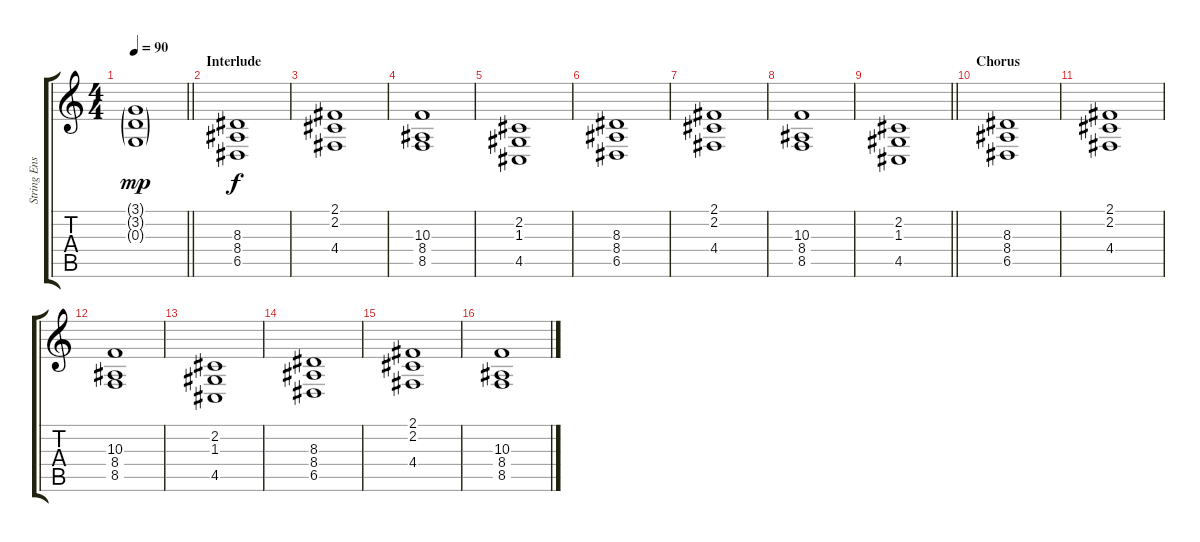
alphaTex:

\track ("String Ensemble" "String Ens") {instrument stringensemble1}
\staff {score tabs}
\tuning (E4 B3 G3 D3 A2 E2) {hide}
\ts (4 4)
\tempo 90
\clef g2
\barLineRight lightlight
\ks c
(3.1{g} 3.2{g} 0.3{g}).1{dy mp} |
\section ("" "Interlude")
(8.3 8.4 6.5).1{dy f} |
(2.1 2.2 4.4).1 |
(10.3 8.4 8.5).1 |
(2.2 1.3 4.5).1 |
(8.3 8.4 6.5).1 |
(2.1 2.2 4.4).1 |
(10.3 8.4 8.5).1 |
\barLineRight lightlight
(2.2 1.3 4.5).1 |
\section ("" "Chorus ")
(8.3 8.4 6.5).1 |
(2.1 2.2 4.4).1 |
(10.3 8.4 8.5).1 |
(2.2 1.3 4.5).1 |
(8.3 8.4 6.5).1 |
(2.1 2.2 4.4).1 |
(10.3 8.4 8.5).1
